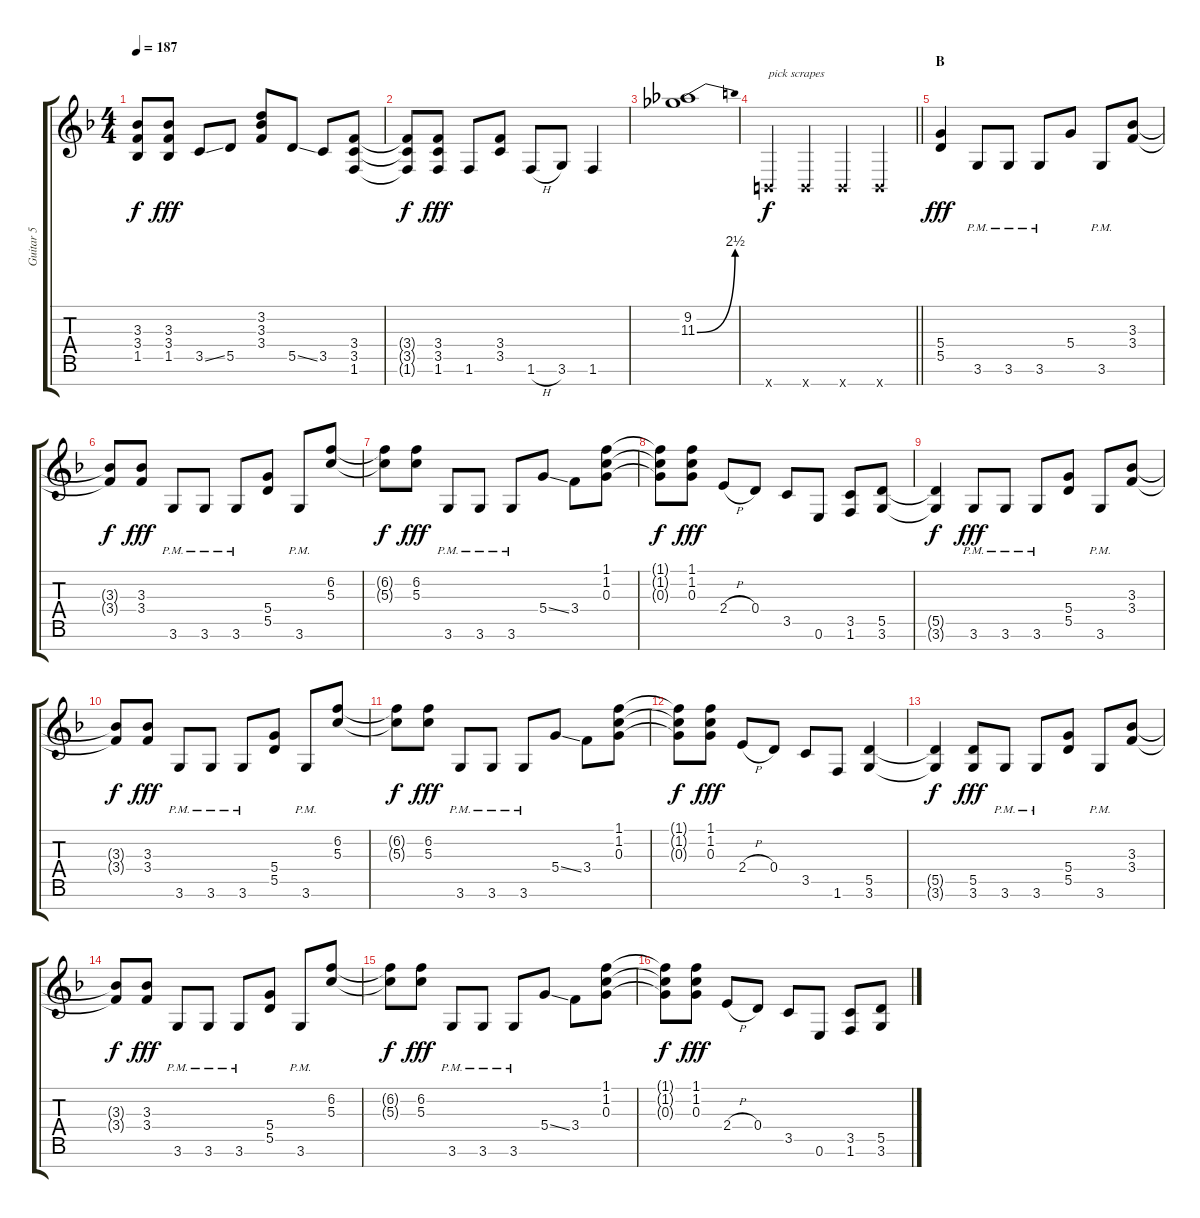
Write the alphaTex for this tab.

\track ("Guitar 5" "Guitar 5") {instrument distortionguitar}
\staff {score tabs}
\tuning (E4 B3 G3 D3 A2 E2 B1) {hide}
\ts (4 4)
\tempo 187
\clef g2
\ks f
(3.3{t} 3.4{t} 1.5{t}).8{dy f} (3.3 3.4 1.5).8{dy fff} 3.5{ss}.8 5.5.8 (3.2 3.3 3.4).8 5.5{ss}.8 3.5.8 (3.4 3.5 1.6).8 |
(3.4{t} 3.5{t} 1.6{t}).8{dy f} (3.4 3.5 1.6).8{dy fff} 1.6.8 (3.4 3.5).8 1.6{h}.8 3.6.8 1.6.4 |
(9.2 11.3{be (bend 0 0 60 10)}).1 |
\barLineRight lightlight
0.7{x}.4{txt "pick scrapes" dy f} 0.7{x}.4 0.7{x}.4 0.7{x}.4 |
\section ("" "B")
(5.4 5.5).4{dy fff} 3.6{pm}.8 3.6{pm}.8 3.6{pm}.8 5.4.8 3.6{pm}.8 (3.3 3.4).8 |
(3.3{t} 3.4{t}).8{dy f} (3.3 3.4).8{dy fff} 3.6{pm}.8 3.6{pm}.8 3.6{pm}.8 (5.4 5.5).8 3.6{pm}.8 (6.2 5.3).8 |
(6.2{t} 5.3{t}).8{dy f} (6.2 5.3).8{dy fff} 3.6{pm}.8 3.6{pm}.8 3.6{pm}.8 5.4{ss}.8 3.4.8 (1.1 1.2 0.3).8 |
(1.1{t} 1.2{t} 0.3{t}).8{dy f} (1.1 1.2 0.3).8{dy fff} 2.4{h}.8 0.4.8 3.5.8 0.6.8 (3.5 1.6).8 (5.5 3.6).8 |
(5.5{t} 3.6{t}).4{dy f} 3.6{pm}.8{dy fff} 3.6{pm}.8 3.6{pm}.8 (5.4 5.5).8 3.6{pm}.8 (3.3 3.4).8 |
(3.3{t} 3.4{t}).8{dy f} (3.3 3.4).8{dy fff} 3.6{pm}.8 3.6{pm}.8 3.6{pm}.8 (5.4 5.5).8 3.6{pm}.8 (6.2 5.3).8 |
(6.2{t} 5.3{t}).8{dy f} (6.2 5.3).8{dy fff} 3.6{pm}.8 3.6{pm}.8 3.6{pm}.8 5.4{ss}.8 3.4.8 (1.1 1.2 0.3).8 |
(1.1{t} 1.2{t} 0.3{t}).8{dy f} (1.1 1.2 0.3).8{dy fff} 2.4{h}.8 0.4.8 3.5.8 1.6.8 (5.5 3.6).4 |
(5.5{t} 3.6{t}).4{dy f} (5.5 3.6).8{dy fff} 3.6{pm}.8 3.6{pm}.8 (5.4 5.5).8 3.6{pm}.8 (3.3 3.4).8 |
(3.3{t} 3.4{t}).8{dy f} (3.3 3.4).8{dy fff} 3.6{pm}.8 3.6{pm}.8 3.6{pm}.8 (5.4 5.5).8 3.6{pm}.8 (6.2 5.3).8 |
(6.2{t} 5.3{t}).8{dy f} (6.2 5.3).8{dy fff} 3.6{pm}.8 3.6{pm}.8 3.6{pm}.8 5.4{ss}.8 3.4.8 (1.1 1.2 0.3).8 |
(1.1{t} 1.2{t} 0.3{t}).8{dy f} (1.1 1.2 0.3).8{dy fff} 2.4{h}.8 0.4.8 3.5.8 0.6.8 (3.5 1.6).8 (5.5 3.6).8
